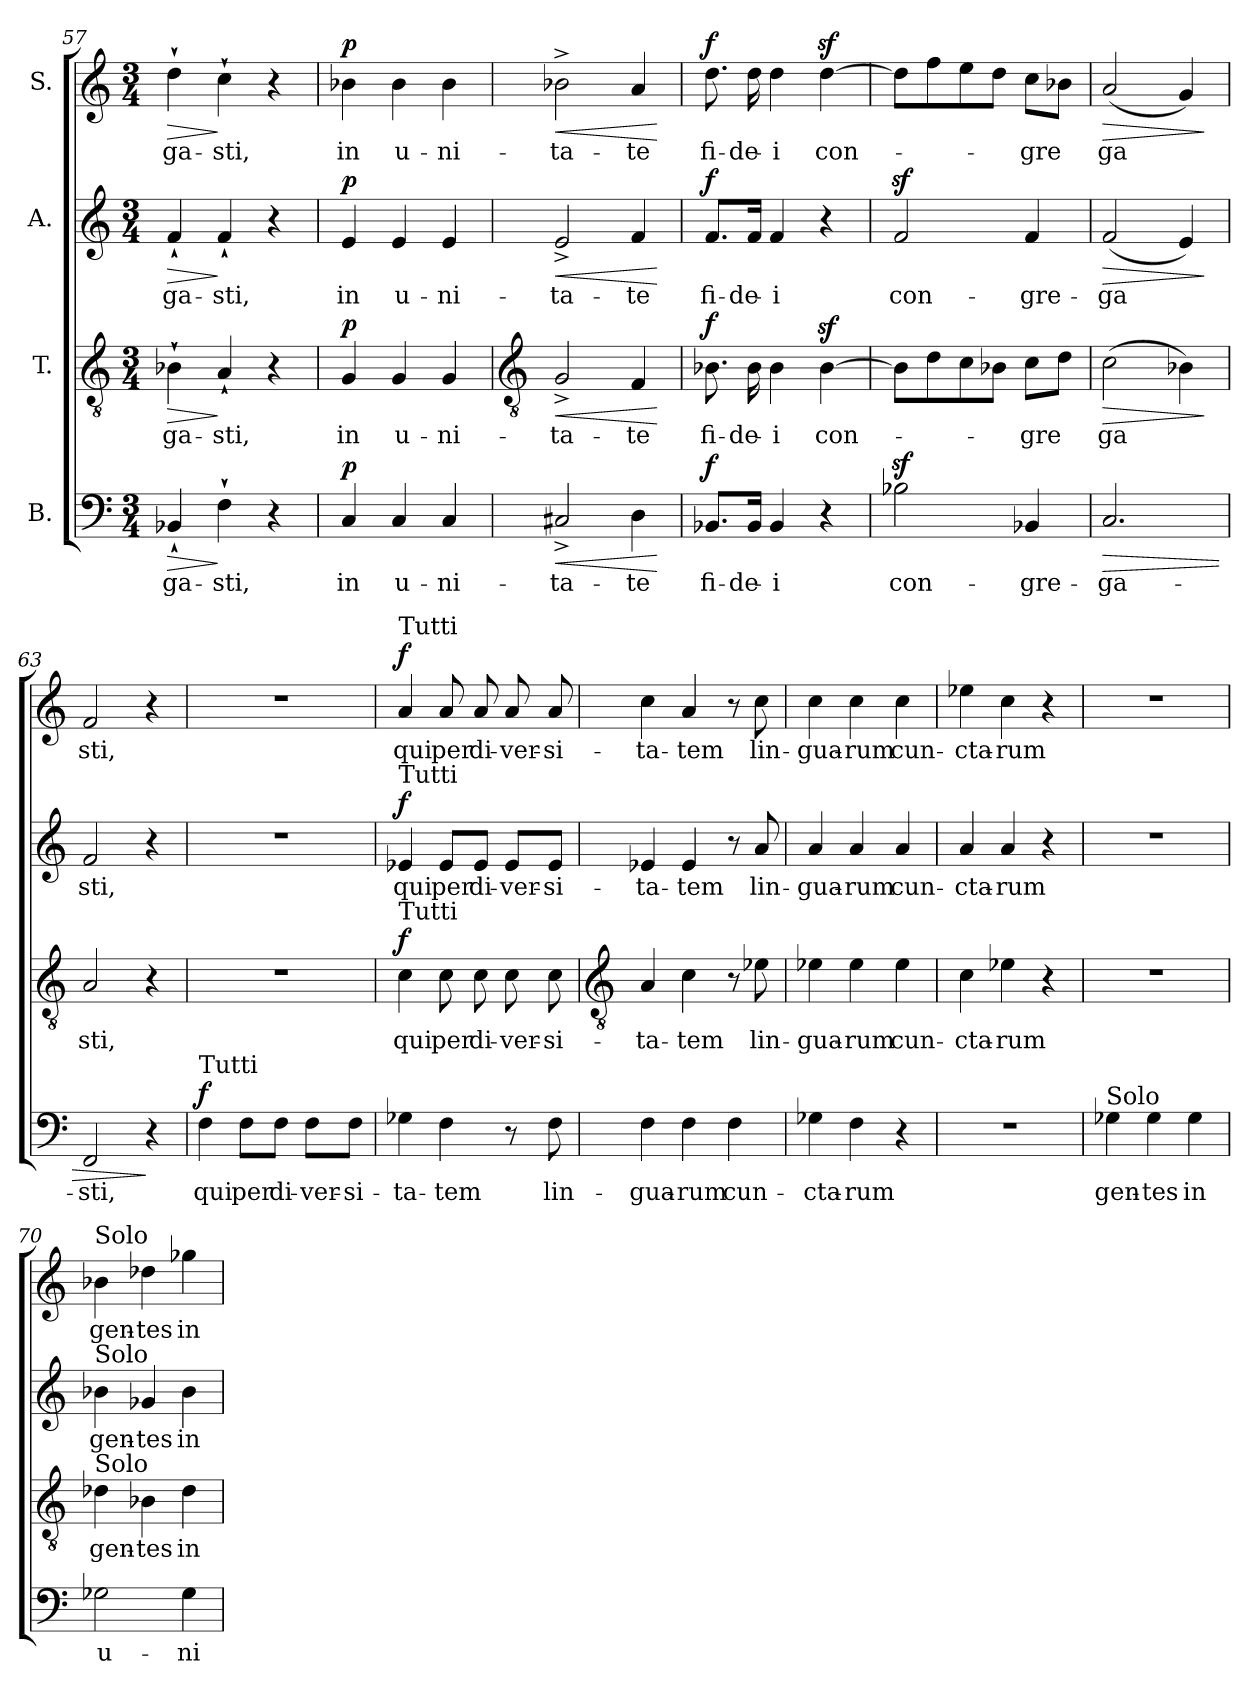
**kern	**text	**dynam	**kern	**text	**dynam	**kern	**text	**dynam	**kern	**text	**dynam
*part4	*part4	*part4	*part3	*part3	*part3	*part2	*part2	*part2	*part1	*part1	*part1
*staff4	*staff4	*staff4	*staff3	*staff3	*staff3	*staff2	*staff2	*staff2	*staff1	*staff1	*staff1
*I"B.	*	*	*I"T.	*	*	*I"A.	*	*	*I"S.	*	*
*clefF4	*	*	*clefGv2	*	*	*clefG2	*	*	*clefG2	*	*
*k[]	*	*	*k[]	*	*	*k[]	*	*	*k[]	*	*
*C:	*	*	*C:	*	*	*C:	*	*	*C:	*	*
*M3/4	*	*	*M3/4	*	*	*M3/4	*	*	*M3/4	*	*
=57	=57	=57	=57	=57	=57	=57	=57	=57	=57	=57	=57
!	!LO:LY:b	!LO:HP:b	!	!LO:LY:b	!LO:HP:b	!	!LO:LY:b	!LO:HP:b	!	!LO:LY:b	!LO:HP:b
4BB-X`	-ga-	>	4B-X`	ga-	>	4f`	-ga-	>	4dd`	ga-	>
!	!LO:LY:b	!	!	!LO:LY:b	!	!	!LO:LY:b	!	!	!LO:LY:b	!
4F`	-sti,	]	4A`	-sti,	]	4f`	-sti,	]	4cc`	-sti,	]
4r	.	.	4r	.	.	4r	.	.	4r	.	.
=58	=58	=58	=58	=58	=58	=58	=58	=58	=58	=58	=58
!	!LO:LY:b	!LO:DY:a	!	!LO:LY:b	!LO:DY:a	!	!LO:LY:b	!LO:DY:a	!	!LO:LY:b	!LO:DY:a
4C	in	p	4G	in	p	4e	in	p	4b-X	in	p
!	!LO:LY:b	!	!	!LO:LY:b	!	!	!LO:LY:b	!	!	!LO:LY:b	!
4C	u-	.	4G	u-	.	4e	u-	.	4b-	u-	.
!	!LO:LY:b	!	!	!LO:LY:b	!	!	!LO:LY:b	!	!	!LO:LY:b	!
4C	-ni-	.	4G	-ni-	.	4e	-ni-	.	4b-	-ni-	.
!!LO:LB:g=z
=59	=59	=59	=59	=59	=59	=59	=59	=59	=59	=59	=59
*	*	*	*clefGv2	*	*	*	*	*	*	*	*
!	!LO:LY:b	!LO:HP:b	!	!LO:LY:b	!LO:HP:b	!	!LO:LY:b	!LO:HP:b	!	!LO:LY:b	!LO:HP:b
2C#X^	-ta-	<	2G^	-ta-	<	2e^	-ta-	<	2b-X^	-ta-	<
!	!LO:LY:b	!	!	!LO:LY:b	!	!	!LO:LY:b	!	!	!LO:LY:b	!
4D	-te	.	4F	-te	.	4f	-te	.	4a	-te	.
.	.	[	.	.	[	.	.	[	.	.	[
=60	=60	=60	=60	=60	=60	=60	=60	=60	=60	=60	=60
!	!LO:LY:b	!LO:DY:a	!	!LO:LY:b	!LO:DY:a	!	!LO:LY:b	!LO:DY:a	!	!LO:LY:b	!LO:DY:a
8.BB-X/L	fi-	f	8.B-X	fi-	f	8.f/L	fi-	f	8.dd	fi-	f
!	!LO:LY:b	!	!	!LO:LY:b	!	!	!LO:LY:b	!	!	!LO:LY:b	!
16BB-/Jk	-de-	.	16B-	-de-	.	16f/Jk	-de-	.	16dd	-de-	.
!	!LO:LY:b	!	!	!LO:LY:b	!	!	!LO:LY:b	!	!	!LO:LY:b	!
4BB-	-i	.	4B-	-i	.	4f	-i	.	4dd	-i	.
!	!	!	!	!LO:LY:b	!	!	!	!	!	!LO:LY:b	!
4r	.	.	[4B-z>	con-	.	4r	.	.	[4ddz>	con-	.
=61	=61	=61	=61	=61	=61	=61	=61	=61	=61	=61	=61
!	!LO:LY:b	!	!	!	!	!	!LO:LY:b	!	!	!	!
2B-Xz>	con-	.	8B-L]	.	.	2fz>	con-	.	8ddL]	.	.
.	.	.	8d	.	.	.	.	.	8ff	.	.
.	.	.	8c	.	.	.	.	.	8ee	.	.
.	.	.	8B-J	.	.	.	.	.	8ddJ	.	.
!	!LO:LY:b	!	!	!LO:LY:b	!	!	!LO:LY:b	!	!	!LO:LY:b	!
4BB-X	-gre-	.	8cL	-gre	.	4f	-gre-	.	8ccL	-gre	.
.	.	.	8dJ	.	.	.	.	.	8b-XJ	.	.
=62	=62	=62	=62	=62	=62	=62	=62	=62	=62	=62	=62
!	!LO:LY:b	!LO:HP:b	!	!LO:LY:b	!LO:HP:b	!	!LO:LY:b	!LO:HP:b	!	!LO:LY:b	!LO:HP:b
2.C	-ga-	>	(>2c	ga	>	(<2f	-ga	>	(<2a	ga	>
.	.	.	4B-X)	.	.	4e)	.	.	4g)	.	.
.	.	.	.	.	]	.	.	]	.	.	]
=63	=63	=63	=63	=63	=63	=63	=63	=63	=63	=63	=63
!	!LO:LY:b	!	!	!LO:LY:b	!	!	!LO:LY:b	!	!	!LO:LY:b	!
2FF	-sti,	.	2A	sti,	.	2f	sti,	.	2f	sti,	.
4r	.	]	4r	.	.	4r	.	.	4r	.	.
=64	=64	=64	=64	=64	=64	=64	=64	=64	=64	=64	=64
!LO:TX:a:t=Tutti	!	!	!	!	!	!	!	!	!	!	!
!	!LO:LY:b	!LO:DY:a	!LO:N:vis=1	!	!	!LO:N:vis=1	!	!	!LO:N:vis=1	!	!
4F	qui	f	2.r	.	.	2.r	.	.	2.r	.	.
!	!LO:LY:b	!	!	!	!	!	!	!	!	!	!
8F\L	per	.	.	.	.	.	.	.	.	.	.
!	!LO:LY:b	!	!	!	!	!	!	!	!	!	!
8F\J	di-	.	.	.	.	.	.	.	.	.	.
!	!LO:LY:b	!	!	!	!	!	!	!	!	!	!
8F\L	-ver-	.	.	.	.	.	.	.	.	.	.
!	!LO:LY:b	!	!	!	!	!	!	!	!	!	!
8F\J	-si-	.	.	.	.	.	.	.	.	.	.
=65	=65	=65	=65	=65	=65	=65	=65	=65	=65	=65	=65
!	!	!	!	!	!	!	!	!	!LO:TX:a:t=Tutti	!	!
!	!	!	!	!	!	!LO:TX:a:t=Tutti	!	!	!	!	!
!	!	!	!LO:TX:a:t=Tutti	!	!	!	!	!	!	!	!
!	!LO:LY:b	!	!	!LO:LY:b	!LO:DY:a	!	!LO:LY:b	!LO:DY:a	!	!LO:LY:b	!LO:DY:a
4G-X	-ta-	.	4c	qui	f	4e-X	qui	f	4a	qui	f
!	!LO:LY:b	!	!	!LO:LY:b	!	!	!LO:LY:b	!	!	!LO:LY:b	!
4F	-tem	.	8c	per	.	8e-/L	per	.	8a	per	.
!	!	!	!	!LO:LY:b	!	!	!LO:LY:b	!	!	!LO:LY:b	!
.	.	.	8c	di-	.	8e-/J	di-	.	8a	di-	.
!	!	!	!	!LO:LY:b	!	!	!LO:LY:b	!	!	!LO:LY:b	!
8r	.	.	8c	-ver-	.	8e-/L	-ver-	.	8a	-ver-	.
!	!LO:LY:b	!	!	!LO:LY:b	!	!	!LO:LY:b	!	!	!LO:LY:b	!
8F	lin-	.	8c	-si-	.	8e-/J	-si-	.	8a	-si-	.
!!LO:LB:g=z
=66	=66	=66	=66	=66	=66	=66	=66	=66	=66	=66	=66
*	*	*	*clefGv2	*	*	*	*	*	*	*	*
!	!LO:LY:b	!	!	!LO:LY:b	!	!	!LO:LY:b	!	!	!LO:LY:b	!
4F	-gua-	.	4A	-ta-	.	4e-X	-ta-	.	4cc	-ta-	.
!	!LO:LY:b	!	!	!LO:LY:b	!	!	!LO:LY:b	!	!	!LO:LY:b	!
4F	-rum	.	4c	-tem	.	4e-	-tem	.	4a	-tem	.
!	!LO:LY:b	!	!	!	!	!	!	!	!	!	!
4F	cun-	.	8r	.	.	8r	.	.	8r	.	.
!	!	!	!	!LO:LY:b	!	!	!LO:LY:b	!	!	!LO:LY:b	!
.	.	.	8e-X	lin-	.	8a	lin-	.	8cc	lin-	.
=67	=67	=67	=67	=67	=67	=67	=67	=67	=67	=67	=67
!	!LO:LY:b	!	!	!LO:LY:b	!	!	!LO:LY:b	!	!	!LO:LY:b	!
4G-X	-cta-	.	4e-X	-gua-	.	4a	-gua-	.	4cc	-gua-	.
!	!LO:LY:b	!	!	!LO:LY:b	!	!	!LO:LY:b	!	!	!LO:LY:b	!
4F	-rum	.	4e-	-rum	.	4a	-rum	.	4cc	-rum	.
!	!	!	!	!LO:LY:b	!	!	!LO:LY:b	!	!	!LO:LY:b	!
4r	.	.	4e-	cun-	.	4a	cun-	.	4cc	cun-	.
=68	=68	=68	=68	=68	=68	=68	=68	=68	=68	=68	=68
!LO:N:vis=1	!	!	!	!LO:LY:b	!	!	!LO:LY:b	!	!	!LO:LY:b	!
2.r	.	.	4c	-cta-	.	4a	-cta-	.	4ee-X	-cta-	.
!	!	!	!	!LO:LY:b	!	!	!LO:LY:b	!	!	!LO:LY:b	!
.	.	.	4e-X	-rum	.	4a	-rum	.	4cc	-rum	.
.	.	.	4r	.	.	4r	.	.	4r	.	.
=69	=69	=69	=69	=69	=69	=69	=69	=69	=69	=69	=69
!LO:TX:a:t=Solo	!	!	!	!	!	!	!	!	!	!	!
!	!LO:LY:b	!	!LO:N:vis=1	!	!	!LO:N:vis=1	!	!	!LO:N:vis=1	!	!
4G-X	gen-	.	2.r	.	.	2.r	.	.	2.r	.	.
!	!LO:LY:b	!	!	!	!	!	!	!	!	!	!
4G-	-tes	.	.	.	.	.	.	.	.	.	.
!	!LO:LY:b	!	!	!	!	!	!	!	!	!	!
4G-	in	.	.	.	.	.	.	.	.	.	.
=70	=70	=70	=70	=70	=70	=70	=70	=70	=70	=70	=70
!	!	!	!	!	!	!	!	!	!LO:TX:a:t=Solo	!	!
!	!	!	!	!	!	!LO:TX:a:t=Solo	!	!	!	!	!
!	!	!	!LO:TX:a:t=Solo	!	!	!	!	!	!	!	!
!	!LO:LY:b	!	!	!LO:LY:b	!	!	!LO:LY:b	!	!	!LO:LY:b	!
2G-X	u-	.	4d-X	gen-	.	4b-X	gen-	.	4b-X	gen-	.
!	!	!	!	!LO:LY:b	!	!	!LO:LY:b	!	!	!LO:LY:b	!
.	.	.	4B-X	-tes	.	4g-X	-tes	.	4dd-X	-tes	.
!	!LO:LY:b	!	!	!LO:LY:b	!	!	!LO:LY:b	!	!	!LO:LY:b	!
4G-	-ni-	.	4d-	in	.	4b-	in	.	4gg-X	in	.
=	=	=	=	=	=	=	=	=	=	=	=
*-	*-	*-	*-	*-	*-	*-	*-	*-	*-	*-	*-
